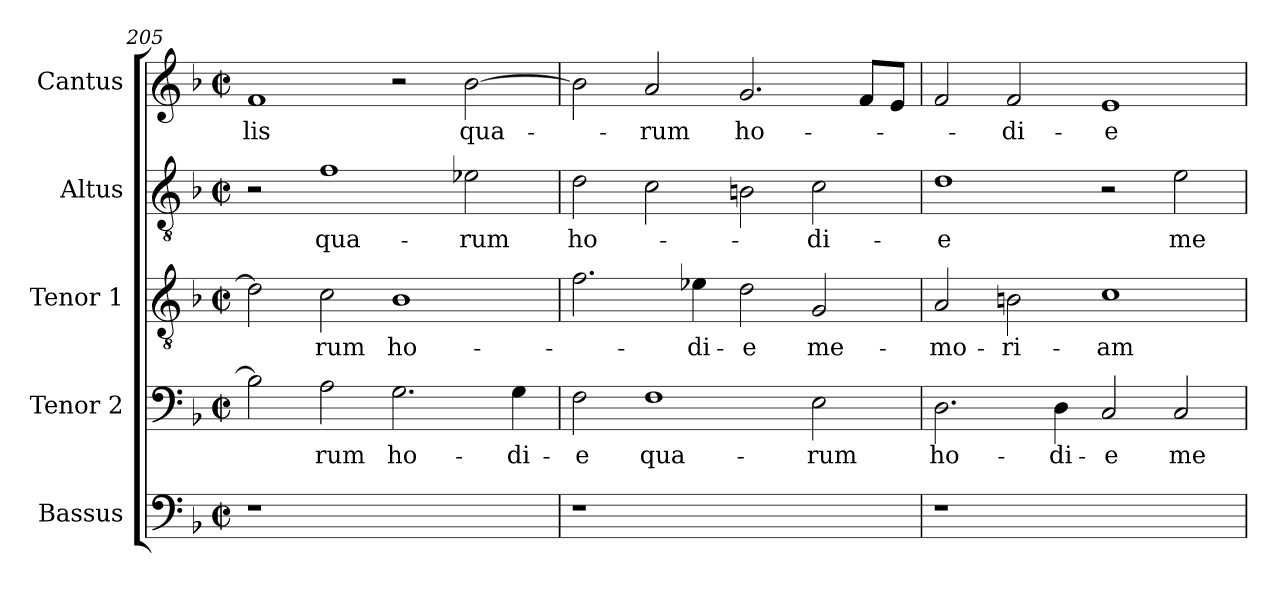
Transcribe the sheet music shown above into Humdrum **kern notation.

**kern	**kern	**text	**kern	**text	**kern	**text	**kern	**text
*part5	*part4	*part4	*part3	*part3	*part2	*part2	*part1	*part1
*staff5	*staff4	*staff4	*staff3	*staff3	*staff2	*staff2	*staff1	*staff1
*I"Bassus	*I"Tenor 2	*	*I"Tenor 1	*	*I"Altus	*	*I"Cantus	*
*clefF4	*clefF4	*	*clefGv2	*	*clefGv2	*	*clefG2	*
*k[b-]	*k[b-]	*	*k[b-]	*	*k[b-]	*	*k[b-]	*
*F:	*F:	*	*F:	*	*F:	*	*F:	*
*M2/2	*M2/2	*	*M2/2	*	*M2/2	*	*M2/2	*
*met(c|)	*met(c|)	*	*met(c|)	*	*met(c|)	*	*met(c|)	*
=205	=205	=205	=205	=205	=205	=205	=205	=205
!	!	!	!	!	!	!	!	!LO:LY:b:cj
1r	2B-\]	.	2d\]	.	2r	.	1f	-lis
!	!	!LO:LY:b:cj	!	!LO:LY:b:cj	!	!LO:LY:b:cj	!	!
.	2A\	-rum	2c\	-rum	1f	qua-	.	.
!	!	!LO:LY:b:cj	!	!LO:LY:b:cj	!	!	!	!
1ryy	2.G\	ho-	1B-	ho-	.	.	2r	.
!	!	!	!	!	!	!LO:LY:b:cj	!	!LO:LY:b:cj
.	.	.	.	.	2e-X\	-rum	[>2b-\	qua-
!	!	!LO:LY:b:cj	!	!	!	!	!	!
.	4G\	-di-	.	.	.	.	.	.
!!LO:LB:g=z
=206	=206	=206	=206	=206	=206	=206	=206	=206
!	!	!LO:LY:b:cj	!	!	!	!LO:LY:b:cj	!	!
1r	2F\	-e	2.f\	.	2d\	ho-	2b-\]	.
!	!	!LO:LY:b:cj	!	!	!	!	!	!LO:LY:b:cj
.	1F	qua-	.	.	2c\	.	2a/	-rum
!	!	!	!	!LO:LY:b:cj	!	!	!	!
.	.	.	4e-X\	-di-	.	.	.	.
!	!	!	!	!LO:LY:b:cj	!	!	!	!LO:LY:b:cj
1ryy	.	.	2d\	-e	2Bn\	.	2.g/	ho-
!	!	!LO:LY:b:cj	!	!LO:LY:b:cj	!	!LO:LY:b:cj	!	!
.	2E\	-rum	2G/	me-	2c\	-di-	.	.
.	.	.	.	.	.	.	8f/L	.
.	.	.	.	.	.	.	8e/J	.
=207	=207	=207	=207	=207	=207	=207	=207	=207
!	!	!LO:LY:b:cj	!	!LO:LY:b:cj	!	!LO:LY:b:rj	!	!
1r	2.D\	ho-	2A/	-mo-	1d	-e	2f/	.
!	!	!	!	!LO:LY:b:cj	!	!	!	!LO:LY:b:cj
.	.	.	2Bn\	-ri-	.	.	2f/	-di-
!	!	!LO:LY:b:cj	!	!	!	!	!	!
.	4D\	-di-	.	.	.	.	.	.
!	!	!LO:LY:b:cj	!	!LO:LY:b:cj	!	!	!	!LO:LY:b:rj
1ryy	2C/	-e	1c	-am	2r	.	1e	-e
!	!	!LO:LY:b:cj	!	!	!	!LO:LY:b:cj	!	!
.	2C/	me-	.	.	2e\	me-	.	.
=	=	=	=	=	=	=	=	=
*-	*-	*-	*-	*-	*-	*-	*-	*-
